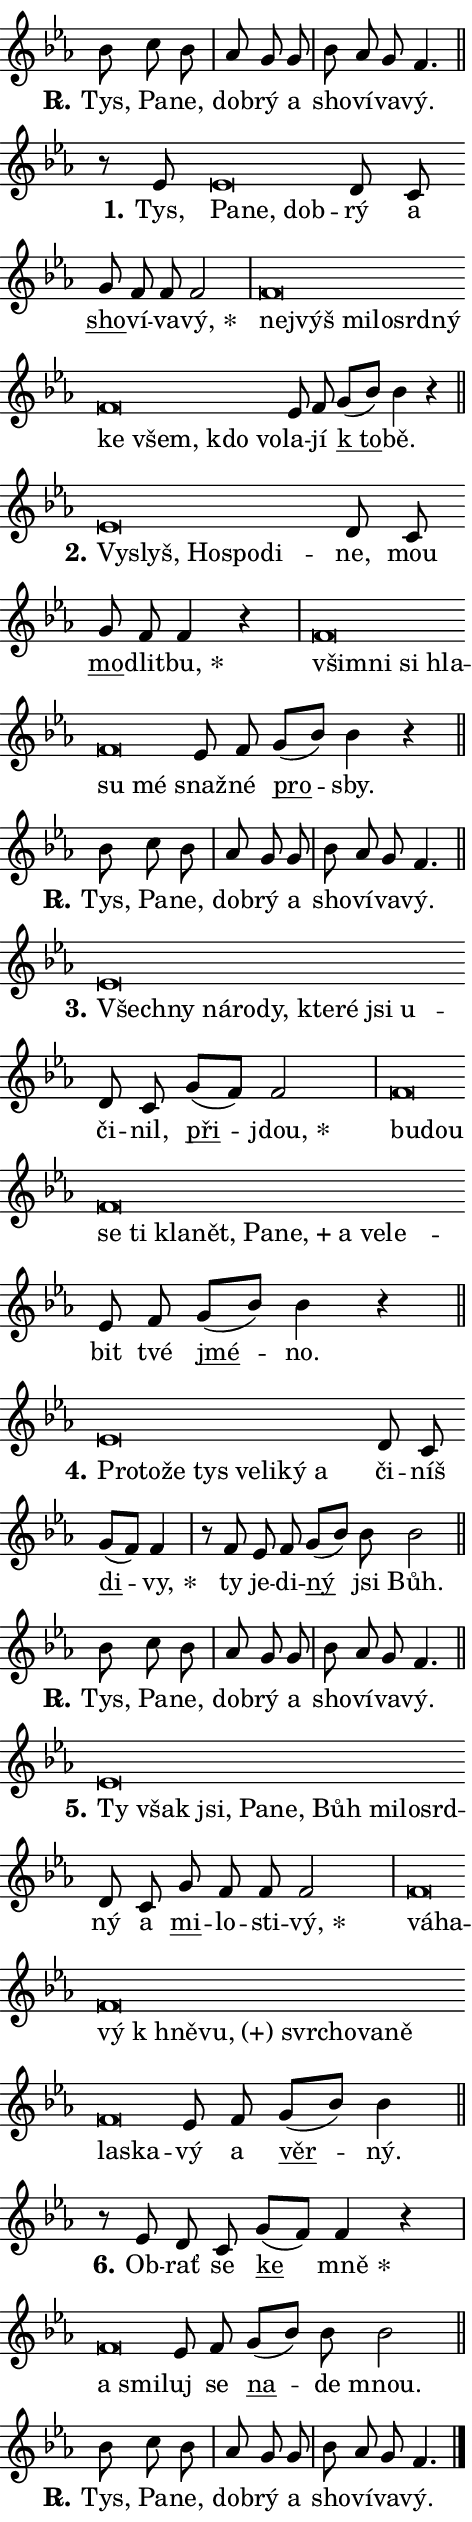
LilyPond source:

\version "2.24.0"
\header { tagline = "" }
\paper {
  indent = 0\cm
  top-margin = 0\cm
  right-margin = 0.13\cm % to fit lyric hyphens
  bottom-margin = 0\cm
  left-margin = 0\cm
  paper-width = 8\cm
  page-breaking = #ly:one-page-breaking
  system-system-spacing.basic-distance = #11
  score-system-spacing.basic-distance = #11
  ragged-last = ##f
}


%% Author: Thomas Morley
%% https://lists.gnu.org/archive/html/lilypond-user/2020-05/msg00002.html
#(define (line-position grob)
"Returns position of @var[grob} in current system:
   @code{'start}, if at first time-step
   @code{'end}, if at last time-step
   @code{'middle} otherwise
"
  (let* ((col (ly:item-get-column grob))
         (ln (ly:grob-object col 'left-neighbor))
         (rn (ly:grob-object col 'right-neighbor))
         (col-to-check-left (if (ly:grob? ln) ln col))
         (col-to-check-right (if (ly:grob? rn) rn col))
         (break-dir-left
           (and
             (ly:grob-property col-to-check-left 'non-musical #f)
             (ly:item-break-dir col-to-check-left)))
         (break-dir-right
           (and
             (ly:grob-property col-to-check-right 'non-musical #f)
             (ly:item-break-dir col-to-check-right))))
        (cond ((eqv? 1 break-dir-left) 'start)
              ((eqv? -1 break-dir-right) 'end)
              (else 'middle))))

#(define (tranparent-at-line-position vctor)
  (lambda (grob)
  "Relying on @code{line-position} select the relevant enry from @var{vctor}.
Used to determine transparency,"
    (case (line-position grob)
      ((end) (not (vector-ref vctor 0)))
      ((middle) (not (vector-ref vctor 1)))
      ((start) (not (vector-ref vctor 2))))))

noteHeadBreakVisibility =
#(define-music-function (break-visibility)(vector?)
"Makes @code{NoteHead}s transparent relying on @var{break-visibility}"
#{
  \override NoteHead.transparent =
    #(tranparent-at-line-position break-visibility)
#})

#(define delete-ledgers-for-transparent-note-heads
  (lambda (grob)
    "Reads whether a @code{NoteHead} is transparent.
If so this @code{NoteHead} is removed from @code{'note-heads} from
@var{grob}, which is supposed to be @code{LedgerLineSpanner}.
As a result ledgers are not printed for this @code{NoteHead}"
    (let* ((nhds-array (ly:grob-object grob 'note-heads))
           (nhds-list
             (if (ly:grob-array? nhds-array)
                 (ly:grob-array->list nhds-array)
                 '()))
           ;; Relies on the transparent-property being done before
           ;; Staff.LedgerLineSpanner.after-line-breaking is executed.
           ;; This is fragile ...
           (to-keep
             (remove
               (lambda (nhd)
                 (ly:grob-property nhd 'transparent #f))
               nhds-list)))
      ;; TODO find a better method to iterate over grob-arrays, similiar
      ;; to filter/remove etc for lists
      ;; For now rebuilt from scratch
      (set! (ly:grob-object grob 'note-heads)  '())
      (for-each
        (lambda (nhd)
          (ly:pointer-group-interface::add-grob grob 'note-heads nhd))
        to-keep))))

squashNotes = {
  \override NoteHead.X-extent = #'(-0.2 . 0.2)
  \override NoteHead.Y-extent = #'(-0.75 . 0)
  \override NoteHead.stencil =
    #(lambda (grob)
       (let ((pos (ly:grob-property grob 'staff-position)))
         (begin
           (if (< pos -7) (display "ERROR: Lower brevis then expected\n") (display ""))
           (if (<= pos -6) ly:text-interface::print ly:note-head::print))))
}
unSquashNotes = {
  \revert NoteHead.X-extent
  \revert NoteHead.Y-extent
  \revert NoteHead.stencil
}

hideNotes = \noteHeadBreakVisibility #begin-of-line-visible
unHideNotes = \noteHeadBreakVisibility #all-visible

% work-around for resetting accidentals
% https://lilypond.org/doc/v2.23/Documentation/notation/displaying-rhythms#unmetered-music
cadenzaMeasure = {
  \cadenzaOff
  \partial 1024 s1024
  \cadenzaOn
}

#(define-markup-command (accent layout props text) (markup?)
  "Underline accented syllable"
  (interpret-markup layout props
    #{\markup \override #'(offset . 4.3) \underline { #text }#}))

responsum = \markup \concat {
  "R" \hspace #-1.05 \path #0.1 #'((moveto 0 0.07) (lineto 0.9 0.8)) \hspace #0.05 "."
}

spaceSize = #0.6828661417322834 % exact space size for TeX Gyre Schola

\layout {
  \context {
    \Staff
    \remove "Time_signature_engraver"
    \override LedgerLineSpanner.after-line-breaking = #delete-ledgers-for-transparent-note-heads
  }
  \context {
    \Lyrics {
      \override LyricSpace.minimum-distance = \spaceSize
      \override LyricText.font-name = #"TeX Gyre Schola"
      \override LyricText.font-size = 1
      \override StanzaNumber.font-name = #"TeX Gyre Schola Bold"
      \override StanzaNumber.font-size = 1
    }
  }
  \context {
    \Score 
    \override NoteHead.text =
      #(lambda (grob) 
        (let ((pos (ly:grob-property grob 'staff-position)))
          #{\markup {
            \combine
              \halign #-0.55 \raise #(if (= pos -6) 0 0.5) \override #'(thickness . 2) \draw-line #'(3.2 . 0)
              \musicglyph "noteheads.sM1"
          }#}))
  }
}

% magnetic-lyrics.ily
%
%   written by
%     Jean Abou Samra <jean@abou-samra.fr>
%     Werner Lemberg <wl@gnu.org>
%
%   adapted by
%     Jiri Hon <jiri.hon@gmail.com>
%
% Version 2022-Apr-15

% https://www.mail-archive.com/lilypond-user@gnu.org/msg149350.html

#(define (Left_hyphen_pointer_engraver context)
   "Collect syllable-hyphen-syllable occurrences in lyrics and store
them in properties.  This engraver only looks to the left.  For
example, if the lyrics input is @code{foo -- bar}, it does the
following.

@itemize @bullet
@item
Set the @code{text} property of the @code{LyricHyphen} grob between
@q{foo} and @q{bar} to @code{foo}.

@item
Set the @code{left-hyphen} property of the @code{LyricText} grob with
text @q{foo} to the @code{LyricHyphen} grob between @q{foo} and
@q{bar}.
@end itemize

Use this auxiliary engraver in combination with the
@code{lyric-@/text::@/apply-@/magnetic-@/offset!} hook."
   (let ((hyphen #f)
         (text #f))
     (make-engraver
      (acknowledgers
       ((lyric-syllable-interface engraver grob source-engraver)
        (set! text grob)))
      (end-acknowledgers
       ((lyric-hyphen-interface engraver grob source-engraver)
        ;(when (not (grob::has-interface grob 'lyric-space-interface))
          (set! hyphen grob)));)
      ((stop-translation-timestep engraver)
       (when (and text hyphen)
         (ly:grob-set-object! text 'left-hyphen hyphen))
       (set! text #f)
       (set! hyphen #f)))))

#(define (lyric-text::apply-magnetic-offset! grob)
   "If the space between two syllables is less than the value in
property @code{LyricText@/.details@/.squash-threshold}, move the right
syllable to the left so that it gets concatenated with the left
syllable.

Use this function as a hook for
@code{LyricText@/.after-@/line-@/breaking} if the
@code{Left_@/hyphen_@/pointer_@/engraver} is active."
   (let ((hyphen (ly:grob-object grob 'left-hyphen #f)))
     (when hyphen
       (let ((left-text (ly:spanner-bound hyphen LEFT)))
         (when (grob::has-interface left-text 'lyric-syllable-interface)
           (let* ((common (ly:grob-common-refpoint grob left-text X))
                  (this-x-ext (ly:grob-extent grob common X))
                  (left-x-ext
                   (begin
                     ;; Trigger magnetism for left-text.
                     (ly:grob-property left-text 'after-line-breaking)
                     (ly:grob-extent left-text common X)))
                  ;; `delta` is the gap width between two syllables.
                  (delta (- (interval-start this-x-ext)
                            (interval-end left-x-ext)))
                  (details (ly:grob-property grob 'details))
                  (threshold (assoc-get 'squash-threshold details 0.2)))
             (when (< delta threshold)
               (let* (;; We have to manipulate the input text so that
                      ;; ligatures crossing syllable boundaries are not
                      ;; disabled.  For languages based on the Latin
                      ;; script this is essentially a beautification.
                      ;; However, for non-Western scripts it can be a
                      ;; necessity.
                      (lt (ly:grob-property left-text 'text))
                      (rt (ly:grob-property grob 'text))
                      (is-space (grob::has-interface hyphen 'lyric-space-interface))
                      (space (if is-space " " ""))
                      (extra-delta (if is-space spaceSize 0))
                      ;; Append new syllable.
                      (ltrt-space (if (and (string? lt) (string? rt))
                                (string-append lt space rt)
                                (make-concat-markup (list lt space rt))))
                      ;; Right-align `ltrt` to the right side.
                      (ltrt-space-markup (grob-interpret-markup
                               grob
                               (make-translate-markup
                                (cons (interval-length this-x-ext) 0)
                                (make-right-align-markup ltrt-space)))))
                 (begin
                   ;; Don't print `left-text`.
                   (ly:grob-set-property! left-text 'stencil #f)
                   ;; Set text and stencil (which holds all collected
                   ;; syllables so far) and shift it to the left.
                   (ly:grob-set-property! grob 'text ltrt-space)
                   (ly:grob-set-property! grob 'stencil ltrt-space-markup)
                   (ly:grob-translate-axis! grob (- (- delta extra-delta)) X))))))))))


#(define (lyric-hyphen::displace-bounds-first grob)
   ;; Make very sure this callback isn't triggered too early.
   (let ((left (ly:spanner-bound grob LEFT))
         (right (ly:spanner-bound grob RIGHT)))
     (ly:grob-property left 'after-line-breaking)
     (ly:grob-property right 'after-line-breaking)
     (ly:lyric-hyphen::print grob)))

squashThreshold = #0.4

\layout {
  \context {
    \Lyrics
    \consists #Left_hyphen_pointer_engraver
    \override LyricText.after-line-breaking =
      #lyric-text::apply-magnetic-offset!
    \override LyricHyphen.stencil = #lyric-hyphen::displace-bounds-first
    \override LyricText.details.squash-threshold = \squashThreshold
    \override LyricHyphen.minimum-distance = 0
    \override LyricHyphen.minimum-length = \squashThreshold
  }
}

squashText = \override LyricText.details.squash-threshold = 9999
unSquashText = \override LyricText.details.squash-threshold = \squashThreshold

leftText = \override LyricText.self-alignment-X = #LEFT
unLeftText = \revert LyricText.self-alignment-X

starOffset = #(lambda (grob) 
                (let ((x_offset (ly:self-alignment-interface::aligned-on-x-parent grob)))
                  (if (= x_offset 0) 0 (+ x_offset 1.2))))

star = #(define-music-function (syllable)(string?)
"Append star separator at the end of a syllable"
#{
  \once \override LyricText.X-offset = #starOffset
  \lyricmode { \markup {
    #syllable
    \override #'((font-name . "TeX Gyre Schola Bold")) \hspace #0.2 \lower #0.65 \larger "*"
  } }
#})

starAccent = #(define-music-function (syllable)(string?)
"Append star separator at the end of a syllable and make accent"
#{
  \once \override LyricText.X-offset = #starOffset
  \lyricmode { \markup {
    \accent #syllable
    \override #'((font-name . "TeX Gyre Schola Bold")) \hspace #0.2 \lower #0.65 \larger "*"
  } }
#})

breath = #(define-music-function (syllable)(string?)
"Append breathing indicator at the end of a syllable"
#{
  \lyricmode { \markup { #syllable "+" } }
#})

optionalBreath = #(define-music-function (syllable)(string?)
"Append optional breathing indicator at the end of a syllable"
#{
  \lyricmode { \markup { #syllable "(+)" } }
#})


\score {
    <<
        \new Voice = "melody" { \cadenzaOn \key es \major \relative { bes'8 c bes \cadenzaMeasure \bar "|" as g g \cadenzaMeasure \bar "|" bes as g f4. \cadenzaMeasure \bar "||" \break } }
        \new Lyrics \lyricsto "melody" { \lyricmode { \set stanza = \responsum
Tys, Pa -- ne, dob -- rý a sho -- ví -- va -- vý. } }
    >>
    \layout {}
}

\score {
    <<
        \new Voice = "melody" { \cadenzaOn \key es \major \relative { r8 es'8 \squashNotes es\breve*1/16 \hideNotes \breve*1/16 \breve*1/16 \bar "" \unHideNotes \unSquashNotes d8 c \bar "" g' f f f2 \cadenzaMeasure \bar "|" \squashNotes f\breve*1/16 \hideNotes \breve*1/16 \bar "" \breve*1/16 \bar "" \breve*1/16 \bar "" \breve*1/16 \bar "" \breve*1/16 \bar "" \breve*1/16 \bar "" \breve*1/16 \bar "" \breve*1/16 \breve*1/16 \bar "" \unHideNotes \unSquashNotes es8 f \bar "" g[( bes)] bes4 r \cadenzaMeasure \bar "||" \break } }
        \new Lyrics \lyricsto "melody" { \lyricmode { \set stanza = "1."
Tys, \leftText Pa -- \squashText ne, dob -- \unLeftText \unSquashText rý a \markup \accent sho -- ví -- va -- \star vý, \leftText nej -- \squashText výš mi -- lo -- srd -- ný ke všem, kdo vo -- \unLeftText \unSquashText la -- jí \markup \accent "k to" -- bě. } }
    >>
    \layout {}
}

\score {
    <<
        \new Voice = "melody" { \cadenzaOn \key es \major \relative { \squashNotes es'\breve*1/16 \hideNotes \breve*1/16 \bar "" \breve*1/16 \bar "" \breve*1/16 \breve*1/16 \bar "" \unHideNotes \unSquashNotes d8 c \bar "" g' f f4 r \cadenzaMeasure \bar "|" \squashNotes f\breve*1/16 \hideNotes \breve*1/16 \bar "" \breve*1/16 \bar "" \breve*1/16 \bar "" \breve*1/16 \breve*1/16 \bar "" \unHideNotes \unSquashNotes es8 f \bar "" g[( bes)] bes4 r \cadenzaMeasure \bar "||" \break } }
        \new Lyrics \lyricsto "melody" { \lyricmode { \set stanza = "2."
\leftText Vy -- \squashText slyš, Ho -- spo -- di -- \unLeftText \unSquashText ne, mou \markup \accent mo -- dlit -- \star bu, \leftText všim -- \squashText ni si hla -- su mé \unLeftText \unSquashText snaž -- né \markup \accent pro -- sby. } }
    >>
    \layout {}
}

\score {
    <<
        \new Voice = "melody" { \cadenzaOn \key es \major \relative { bes'8 c bes \cadenzaMeasure \bar "|" as g g \cadenzaMeasure \bar "|" bes as g f4. \cadenzaMeasure \bar "||" \break } }
        \new Lyrics \lyricsto "melody" { \lyricmode { \set stanza = \responsum
Tys, Pa -- ne, dob -- rý a sho -- ví -- va -- vý. } }
    >>
    \layout {}
}

\score {
    <<
        \new Voice = "melody" { \cadenzaOn \key es \major \relative { \squashNotes es'\breve*1/16 \hideNotes \breve*1/16 \bar "" \breve*1/16 \bar "" \breve*1/16 \bar "" \breve*1/16 \bar "" \breve*1/16 \bar "" \breve*1/16 \bar "" \breve*1/16 \breve*1/16 \bar "" \unHideNotes \unSquashNotes d8 c \bar "" g'[( f)] f2 \cadenzaMeasure \bar "|" \squashNotes f\breve*1/16 \hideNotes \breve*1/16 \bar "" \breve*1/16 \bar "" \breve*1/16 \bar "" \breve*1/16 \bar "" \breve*1/16 \bar "" \breve*1/16 \bar "" \breve*1/16 \bar "" \breve*1/16 \bar "" \breve*1/16 \breve*1/16 \bar "" \unHideNotes \unSquashNotes es8 f \bar "" g[( bes)] bes4 r \cadenzaMeasure \bar "||" \break } }
        \new Lyrics \lyricsto "melody" { \lyricmode { \set stanza = "3."
\leftText Všech -- \squashText ny ná -- ro -- dy, kte -- ré jsi u -- \unLeftText \unSquashText či -- nil, \markup \accent při -- \star jdou, \leftText bu -- \squashText dou se ti kla -- nět, Pa -- \breath "ne," a ve -- le -- \unLeftText \unSquashText bit tvé \markup \accent jmé -- no. } }
    >>
    \layout {}
}

\score {
    <<
        \new Voice = "melody" { \cadenzaOn \key es \major \relative { \squashNotes es'\breve*1/16 \hideNotes \breve*1/16 \bar "" \breve*1/16 \bar "" \breve*1/16 \bar "" \breve*1/16 \bar "" \breve*1/16 \bar "" \breve*1/16 \breve*1/16 \bar "" \unHideNotes \unSquashNotes d8 c \bar "" g'[( f)] f4 \cadenzaMeasure \bar "|" r8 f8 es8 f \bar "" g[( bes)] bes bes2 \cadenzaMeasure \bar "||" \break } }
        \new Lyrics \lyricsto "melody" { \lyricmode { \set stanza = "4."
\leftText Pro -- \squashText to -- že tys ve -- li -- ký a \unLeftText \unSquashText či -- níš \markup \accent di -- \star vy, ty je -- di -- \markup \accent ný jsi Bůh. } }
    >>
    \layout {}
}

\score {
    <<
        \new Voice = "melody" { \cadenzaOn \key es \major \relative { bes'8 c bes \cadenzaMeasure \bar "|" as g g \cadenzaMeasure \bar "|" bes as g f4. \cadenzaMeasure \bar "||" \break } }
        \new Lyrics \lyricsto "melody" { \lyricmode { \set stanza = \responsum
Tys, Pa -- ne, dob -- rý a sho -- ví -- va -- vý. } }
    >>
    \layout {}
}

\score {
    <<
        \new Voice = "melody" { \cadenzaOn \key es \major \relative { \squashNotes es'\breve*1/16 \hideNotes \breve*1/16 \bar "" \breve*1/16 \bar "" \breve*1/16 \bar "" \breve*1/16 \bar "" \breve*1/16 \bar "" \breve*1/16 \bar "" \breve*1/16 \breve*1/16 \bar "" \unHideNotes \unSquashNotes d8 c \bar "" g' f f f2 \cadenzaMeasure \bar "|" \squashNotes f\breve*1/16 \hideNotes \breve*1/16 \bar "" \breve*1/16 \bar "" \breve*1/16 \bar "" \breve*1/16 \bar "" \breve*1/16 \bar "" \breve*1/16 \bar "" \breve*1/16 \bar "" \breve*1/16 \bar "" \breve*1/16 \breve*1/16 \bar "" \unHideNotes \unSquashNotes es8 f \bar "" g[( bes)] bes4 \cadenzaMeasure \bar "||" \break } }
        \new Lyrics \lyricsto "melody" { \lyricmode { \set stanza = "5."
\leftText Ty \squashText však jsi, Pa -- ne, Bůh mi -- lo -- srd -- \unLeftText \unSquashText ný a \markup \accent mi -- lo -- sti -- \star vý, \leftText vá -- \squashText ha -- vý "k hně" -- \optionalBreath vu, svr -- cho -- va -- ně la -- ska -- \unLeftText \unSquashText vý a \markup \accent věr -- ný. } }
    >>
    \layout {}
}

\score {
    <<
        \new Voice = "melody" { \cadenzaOn \key es \major \relative { r8 es' d8 c \bar "" g'[( f)] f4 r \cadenzaMeasure \bar "|" \squashNotes f\breve*1/16 \hideNotes \breve*1/16 \bar "" \unHideNotes \unSquashNotes es8 f \bar "" g[( bes)] bes bes2 \cadenzaMeasure \bar "||" \break } }
        \new Lyrics \lyricsto "melody" { \lyricmode { \set stanza = "6."
Ob -- rať se \markup \accent ke \star mně \leftText a \squashText smi -- \unLeftText \unSquashText luj se \markup \accent na -- de mnou. } }
    >>
    \layout {}
}

\score {
    <<
        \new Voice = "melody" { \cadenzaOn \key es \major \relative { bes'8 c bes \cadenzaMeasure \bar "|" as g g \cadenzaMeasure \bar "|" bes as g f4. \cadenzaMeasure \bar "||" \break } \bar "|." }
        \new Lyrics \lyricsto "melody" { \lyricmode { \set stanza = \responsum
Tys, Pa -- ne, dob -- rý a sho -- ví -- va -- vý. } }
    >>
    \layout {}
}
